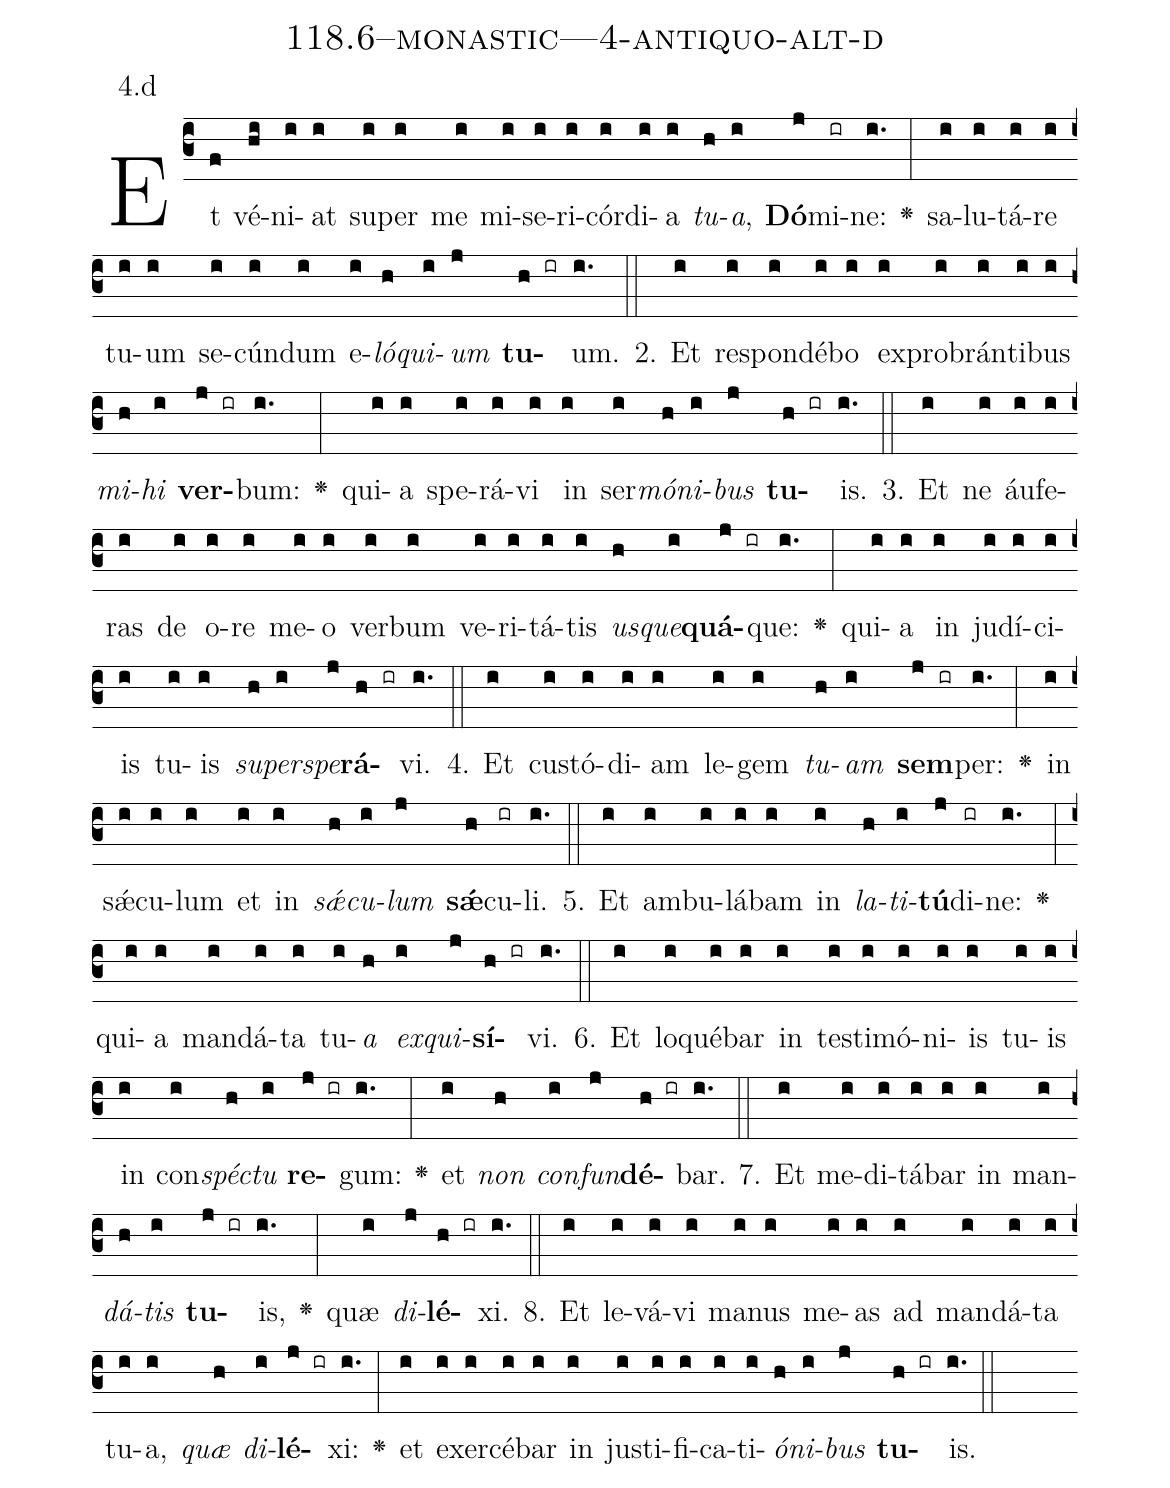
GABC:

name: 118.6--monastic---4-antiquo-alt-d;
annotation: 4.d;
%%
(c3)Et(f) vé(hi)ni(i)at(i) su(i)per(i) me(i) mi(i)se(i)ri(i)cór(i)di(i)a(i) <i>tu</i>(h)<i>a</i>,(i) <b>Dó</b>(j)mi(ir)ne:(i.) <v>\greheightstar</v>(:) sa(i)lu(i)tá(i)re(i) tu(i)um(i) se(i)cún(i)dum(i) e(i)<i>ló</i>(h)<i>qui</i>(i)<i>um</i>(j) <b>tu</b>(h ir)um.(i.) (::)
2. Et(i) re(i)spon(i)dé(i)bo(i) ex(i)pro(i)brán(i)ti(i)bus(i) <i>mi</i>(h)<i>hi</i>(i) <b>ver</b>(j ir)bum:(i.) <v>\greheightstar</v>(:) qui(i)a(i) spe(i)rá(i)vi(i) in(i) ser(i)<i>mó</i>(h)<i>ni</i>(i)<i>bus</i>(j) <b>tu</b>(h ir)is.(i.) (::)
3. Et(i) ne(i) áu(i)fe(i)ras(i) de(i) o(i)re(i) me(i)o(i) ver(i)bum(i) ve(i)ri(i)tá(i)tis(i) <i>us</i>(h)<i>que</i>(i)<b>quá</b>(j ir)que:(i.) <v>\greheightstar</v>(:) qui(i)a(i) in(i) ju(i)dí(i)ci(i)is(i) tu(i)is(i) <i>su</i>(h)<i>per</i>(i)<i>spe</i>(j)<b>rá</b>(h ir)vi.(i.) (::)
4. Et(i) cus(i)tó(i)di(i)am(i) le(i)gem(i) <i>tu</i>(h)<i>am</i>(i) <b>sem</b>(j ir)per:(i.) <v>\greheightstar</v>(:) in(i) sǽ(i)cu(i)lum(i) et(i) in(i) <i>sǽ</i>(h)<i>cu</i>(i)<i>lum</i>(j) <b>sǽ</b>(h)cu(ir)li.(i.) (::)
5. Et(i) am(i)bu(i)lá(i)bam(i) in(i) <i>la</i>(h)<i>ti</i>(i)<b>tú</b>(j)di(ir)ne:(i.) <v>\greheightstar</v>(:) qui(i)a(i) man(i)dá(i)ta(i) tu(i)<i>a</i>(h) <i>ex</i>(i)<i>qui</i>(j)<b>sí</b>(h ir)vi.(i.) (::)
6. Et(i) lo(i)qué(i)bar(i) in(i) tes(i)ti(i)mó(i)ni(i)is(i) tu(i)is(i) in(i) con(i)<i>spéc</i>(h)<i>tu</i>(i) <b>re</b>(j ir)gum:(i.) <v>\greheightstar</v>(:) et(i) <i>non</i>(h) <i>con</i>(i)<i>fun</i>(j)<b>dé</b>(h ir)bar.(i.) (::)
7. Et(i) me(i)di(i)tá(i)bar(i) in(i) man(i)<i>dá</i>(h)<i>tis</i>(i) <b>tu</b>(j ir)is,(i.) <v>\greheightstar</v>(:) quæ(i) <i>di</i>(j)<b>lé</b>(h ir)xi.(i.) (::)
8. Et(i) le(i)vá(i)vi(i) ma(i)nus(i) me(i)as(i) ad(i) man(i)dá(i)ta(i) tu(i)a,(i) <i>quæ</i>(h) <i>di</i>(i)<b>lé</b>(j ir)xi:(i.) <v>\greheightstar</v>(:) et(i) ex(i)er(i)cé(i)bar(i) in(i) jus(i)ti(i)fi(i)ca(i)ti(i)<i>ó</i>(h)<i>ni</i>(i)<i>bus</i>(j) <b>tu</b>(h ir)is.(i.) (::)
